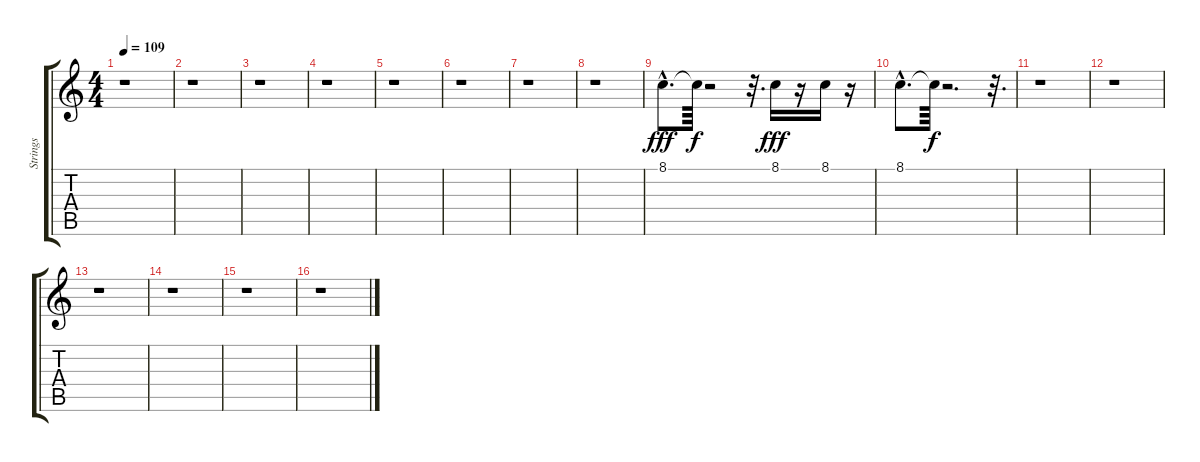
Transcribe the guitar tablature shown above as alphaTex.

\track ("Strings" "Strings") {instrument stringensemble1}
\staff {score tabs}
\tuning (E4 B3 G3 D3 A2 E2) {hide}
\ts (4 4)
\tempo 109
\clef g2
\ks c
r.1{dy f} |
r.1 |
r.1 |
r.1 |
r.1 |
r.1 |
r.1 |
r.1 |
8.1{hac}.8{d dy fff} 8.1{t}.64{dy f} r.2 r.32{d} 8.1.16{dy fff} r.16 8.1.16 r.16 |
8.1{hac}.8{d} 8.1{t}.64{dy f} r.2{d} r.32{d} |
r.1 |
r.1 |
r.1 |
r.1 |
r.1 |
r.1
